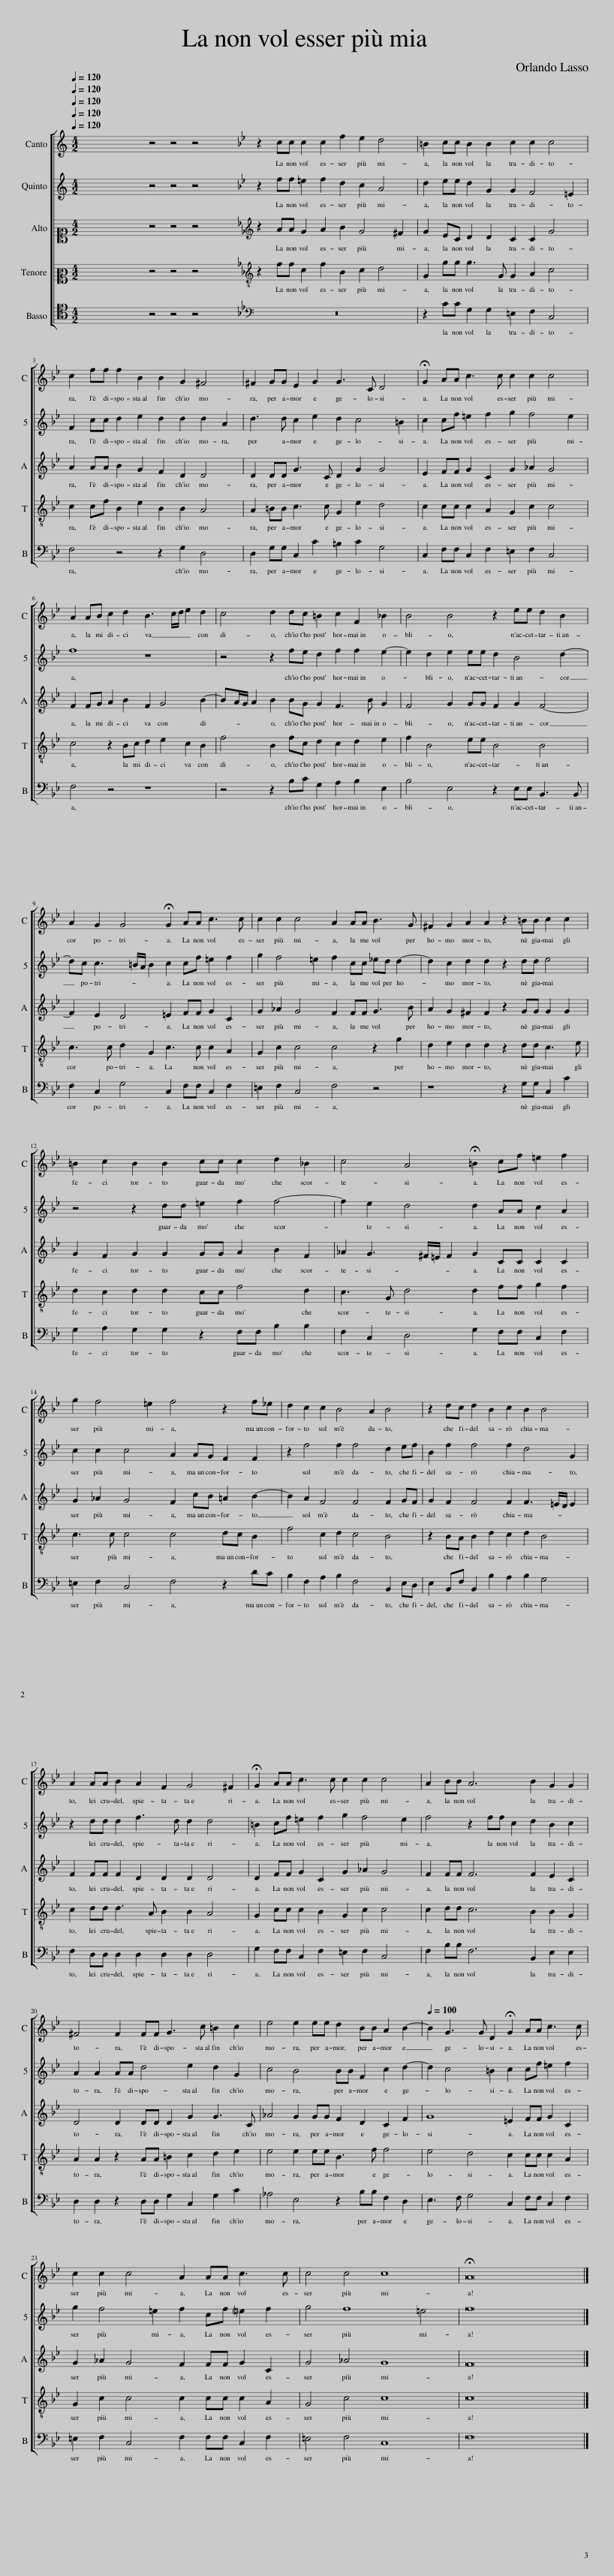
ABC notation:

X:1
%%score [ 1 2 3 4 5 ]
L:1/8
Q:1/4=120
M:4/2
I:linebreak $
K:C
V:1 treble
V:2 treble
V:3 alto1
V:4 alto2
V:5 tenor
V:1
 x16 | z4 z4 z4 x4 |[K:Bb] z2 cc c2 c2 f2 e2 d4 | =B2 cc B2 B2 c2 c2 c4 |$ c2 ff f2 B2 B2 G2 ^F4 | %5
 ^F2 GG E2 G2 G3 C D4 | !fermata!G2 AA c3 c c2 c2 c4 |$ A2 AB c2 d2 B3 c/d/ e2 d2 | c4 d2 dc =B2 c2 F2 _B2 | B4 B4 z2 ee d2 B2 |$ %10
 A2 G2 G4 !fermata!G2 AA c3 c | c2 c2 c4 A2 AA B3 G | ^F2 G2 A2 A2 z2 =BB c2 c2 |$ =B2 c2 B2 B2 cc c2 d2 _B2 | c4 A4 !fermata!=B2 cf =e2 f2 |$ %15
 g2 f4 =e2 f4 z2 f_e | d2 c2 c2 B4 A2 B4 | z2 dc d2 B2 c2 B2 B4 |$ A2 AA B2 A2 F2 G4 ^F2 | !fermata!G2 AA c3 c c2 c2 c4 | %20
 A2 BB A6 B2 G2 G2 |$ ^F4 F2 FF G3 c =B2 c2 | e4 e2 ee d2 BB A2 B2- |[Q:1/4=100] B2 G3 G D2 !fermata!G2 AA c3 c |$ c2 c2 c4 A2 AA c3 c | %25
 c4 c4 c8 | !fermata!A16 |] %27
V:2
 x16 | z4 z4 z4 x4 |[K:Bb] z2 ff =e2 f2 d2 c2 A4 | d2 ee d2 G2 G2 F4 =E2 |$ F2 cc d2 e2 d2 d2 d2 A2 | %5
 d3 d c2 e2 d2 c4 =B2 | c2 cf =e2 f2 g2 f4 e2 |$ f8 z8 | z4 z2 fe d2 f2 f2 e2- | e2 d2 e2 ee d2 B4 d2- |$ %10
 dc c3 =B/A/ B2 c2 cf =e2 f2 | g2 f4 =e2 f2 cc _ed d2- | d2 c2 d2 d2 z2 dd e4 |$ z4 z2 dd =e2 f2 f4- | f2 e2 d4 d2 AA c2 A2 |$ %15
 c2 c2 c4 A2 AG F2 F2 | z2 f4 f2 f4 d2 ef | B2 f2 f4 f2 d4 G2 |$ z2 dd d2 f3 d d2 d4 | =B2 cf =e2 f2 g2 f4 e2 | %20
 f4 z2 ff c2 d2 B2 c2 |$ A2 A2 AA d4 e2 d2 G2 | c4 B4 BB F2 c2 d2- | d2 c4 =B2 c2 cf =e2 f2 |$ g2 f4 =e2 f2 cf !courtesy!=e2 f2 | %25
 g4 f8 =e4 | f16 |] %27
V:3
 x16 | z4 z4 z4 x4 |[K:Bb][K:treble] z2 AA G2 A2 B2 G4 ^F2 | G2 EC D2 D2 C2 C2 G4 |$ A2 AA B2 G2 F2 D2 D4 | %5
 D2 DD G3 C D2 G2 G4 | E2 FF G2 C2 G2 _A2 G4 |$ F2 FG A2 B2 F2 G4 B2- | BA/G/ A2 B2 BG G2 F3 B G2 | F4 G2 GG F2 G2 F4- |$ %10
 F2 E2 D4 =E2 FF G2 C2 | G2 _A2 G4 F2 FF G3 B | A2 G2 ^F2 F2 z2 GG G2 G2 |$ G2 F2 G2 G2 GG A2 B2 F2 | _A2 G3 ^F/=E/ F2 G2 CC C2 C2 |$ %15
 G2 _A2 G4 F2 cB =A2 B2- | B2 A2 F4 F4 F2 GF | G2 F2 F4 F2 F3 =E/D/ E2 |$ F2 FF F2 D2 D2 D2 D4 | D2 FF G2 C2 G2 _A2 G4 | %20
 F2 FF F6 F2 E2 C2 |$ D4 D2 DD D2 G2 G3 C | _A4 G2 GG F2 D2 C2 F2 | G8 =E2 FF G2 C2 |$ G2 _A2 G4 F2 FF G2 C2 | %25
 G4 _A4 G8 | F16 |] %27
V:4
 x16 | z4 z4 z4 x4 |[K:Bb][K:treble-8] z2 ff c2 f2 B2 c2 d4 | G2 gg g3 G G2 A2 c4 |$ c2 cf B2 e2 B2 B2 A4 | %5
 A2 =BB c3 c G2 e2 d4 | c2 cc c2 A2 G2 c2 c4 |$ c4 z2 Bc d2 e2 c2 B2 | f4 B2 fc d2 c2 d2 e2 | f2 B4 ee B4 B4 |$ %10
 c3 c d2 G2 c3 c c2 A2 | G2 c2 c4 c4 z2 g2 | d2 e2 d2 d2 z2 dd c3 e |$ d2 c2 d2 d2 cc f4 d2 | c3 G d4 d2 ff g2 f2 |$ %15
 c3 c c4 c4 dc B2 | f4 c2 d2 c4 B4 | z2 BA B2 d2 c2 d2 B4 |$ c2 dd d3 A B2 B2 A4 | G2 cc c2 B2 G2 c2 c4 | %20
 c2 dd c6 B2 B2 G2 |$ A2 A2 z2 AA =B2 c2 d2 e2 | e4 e2 ee B3 f f4 | e4 d4 c2 cc c2 A2 |$ G2 c2 c4 c2 cc c2 A2 | %25
 G4 c4 c8 | c16 |] %27
V:5
 x16 | z4 z4 z4 x4 |[K:Bb][K:bass] z16 | z2 CC G,2 G,2 =E,2 F,2 C,4 |$ F,4 z4 z2 G,2 D,4 | %5
 D,2 G,G, C,2 C2 =B,2 C2 G,4 | C,2 F,F, C,2 F,2 =E,2 F,2 C,4 |$ F,4 z4 z8 | z4 z2 B,C G,2 A,2 B,2 E,2 | B,4 E,4 z2 E,E, B,,3 B,, |$ %10
 F,2 C,2 G,4 C,2 F,F, C,2 F,2 | =E,2 F,2 C,4 F,4 z4 | z8 z2 G,G, C,2 C2 |$ G,2 A,2 G,2 G,2 z2 F,F, B,2 B,2 | F,2 C,2 D,4 G,2 F,F, C,2 F,2 |$ %15
 =E,2 F,2 C,4 F,4 z2 DC | B,2 F,2 A,2 B,2 F,4 B,,2 E,D, | E,2 B,,F, B,,2 B,2 A,2 B,2 G,4 |$ F,2 D,D, D,2 D,2 D,2 D,2 D,4 | G,2 F,F, C,2 F,2 =E,2 F,2 C,4 | %20
 F,2 B,B, F,6 B,,2 E,2 E,2 |$ D,2 D,2 z2 D,D, G,2 C,2 G,2 C2 | _A,4 E,4 z2 B,B, F,2 D,2 | E,3 F, G,4 C,2 F,F, C,2 F,2 |$ =E,2 F,2 C,4 F,2 F,F, C,2 F,2 | %25
 =E,4 F,4 C,8 | F,16 |] %27
